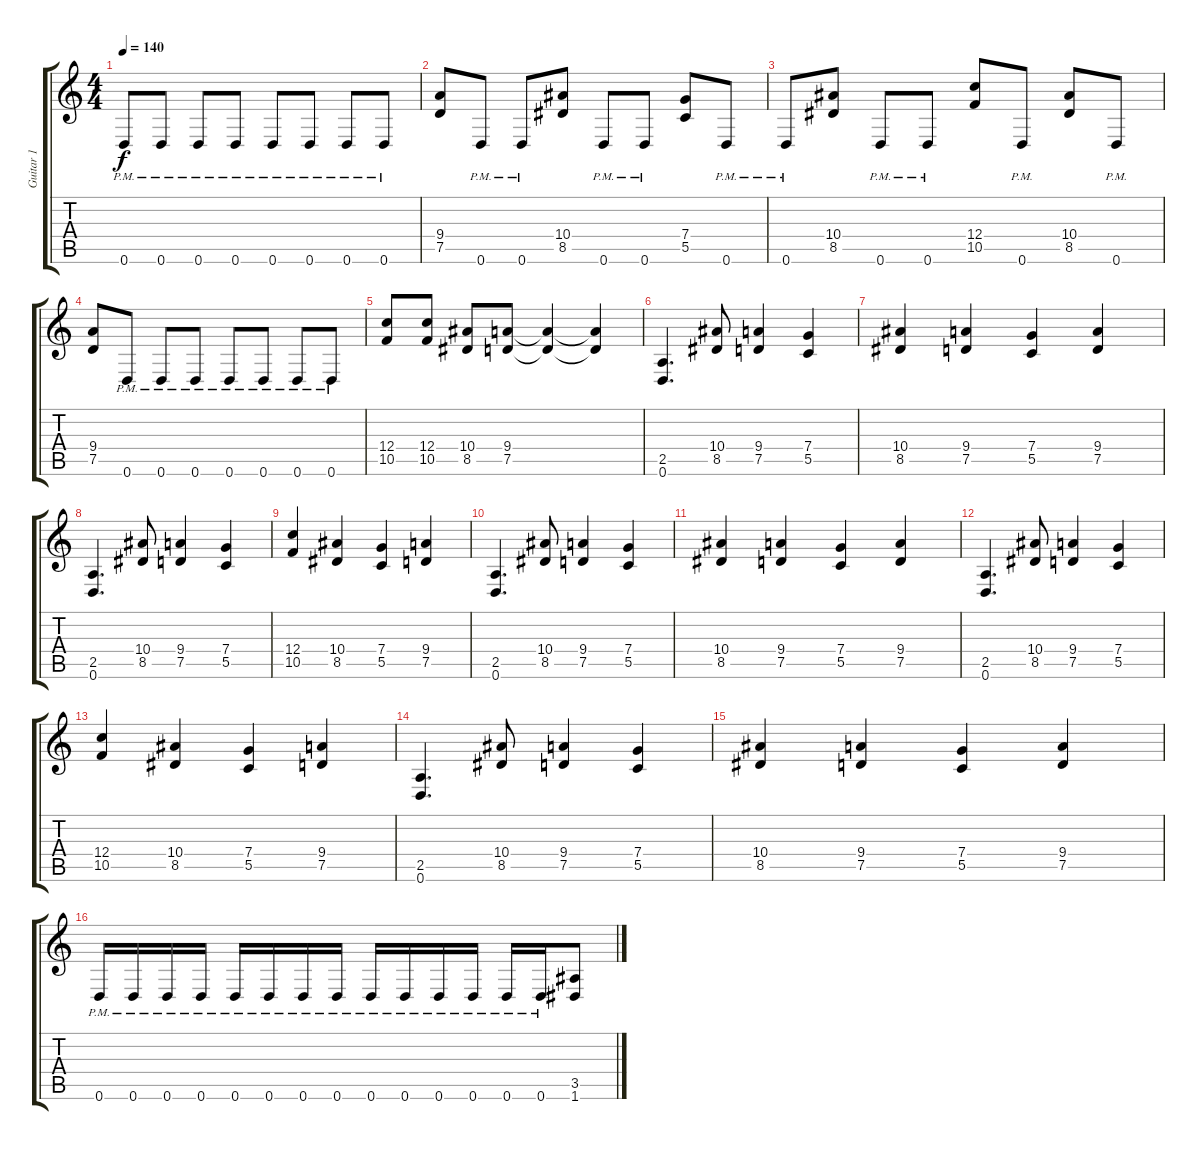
\track ("Guitar 1" "Guitar 1") {instrument distortionguitar}
\staff {score tabs}
\tuning (D4 A3 F3 C3 G2 D2) {hide}
\ts (4 4)
\tempo 140
\clef g2
\ks c
0.6{pm}.8{dy f} 0.6{pm}.8 0.6{pm}.8 0.6{pm}.8 0.6{pm}.8 0.6{pm}.8 0.6{pm}.8 0.6{pm}.8 |
(9.4 7.5).8 0.6{pm}.8 0.6{pm}.8 (10.4 8.5).8 0.6{pm}.8 0.6{pm}.8 (7.4 5.5).8 0.6{pm}.8 |
0.6{pm}.8 (10.4 8.5).8 0.6{pm}.8 0.6{pm}.8 (12.4 10.5).8 0.6{pm}.8 (10.4 8.5).8 0.6{pm}.8 |
(9.4 7.5).8 0.6{pm}.8 0.6{pm}.8 0.6{pm}.8 0.6{pm}.8 0.6{pm}.8 0.6{pm}.8 0.6{pm}.8 |
(12.4 10.5).8 (12.4 10.5).8 (10.4 8.5).8 (9.4 7.5).8 (9.4{t} 7.5{t}).4 (9.4{t} 7.5{t}).4 |
(2.5 0.6).4{d} (10.4 8.5).8 (9.4 7.5).4 (7.4 5.5).4 |
(10.4 8.5).4 (9.4 7.5).4 (7.4 5.5).4 (9.4 7.5).4 |
(2.5 0.6).4{d} (10.4 8.5).8 (9.4 7.5).4 (7.4 5.5).4 |
(12.4 10.5).4 (10.4 8.5).4 (7.4 5.5).4 (9.4 7.5).4 |
(2.5 0.6).4{d} (10.4 8.5).8 (9.4 7.5).4 (7.4 5.5).4 |
(10.4 8.5).4 (9.4 7.5).4 (7.4 5.5).4 (9.4 7.5).4 |
(2.5 0.6).4{d} (10.4 8.5).8 (9.4 7.5).4 (7.4 5.5).4 |
(12.4 10.5).4 (10.4 8.5).4 (7.4 5.5).4 (9.4 7.5).4 |
(2.5 0.6).4{d} (10.4 8.5).8 (9.4 7.5).4 (7.4 5.5).4 |
(10.4 8.5).4 (9.4 7.5).4 (7.4 5.5).4 (9.4 7.5).4 |
0.6{pm}.16 0.6{pm}.16 0.6{pm}.16 0.6{pm}.16 0.6{pm}.16 0.6{pm}.16 0.6{pm}.16 0.6{pm}.16 0.6{pm}.16 0.6{pm}.16 0.6{pm}.16 0.6{pm}.16 0.6{pm}.16 0.6{pm}.16 (3.5 1.6).8
